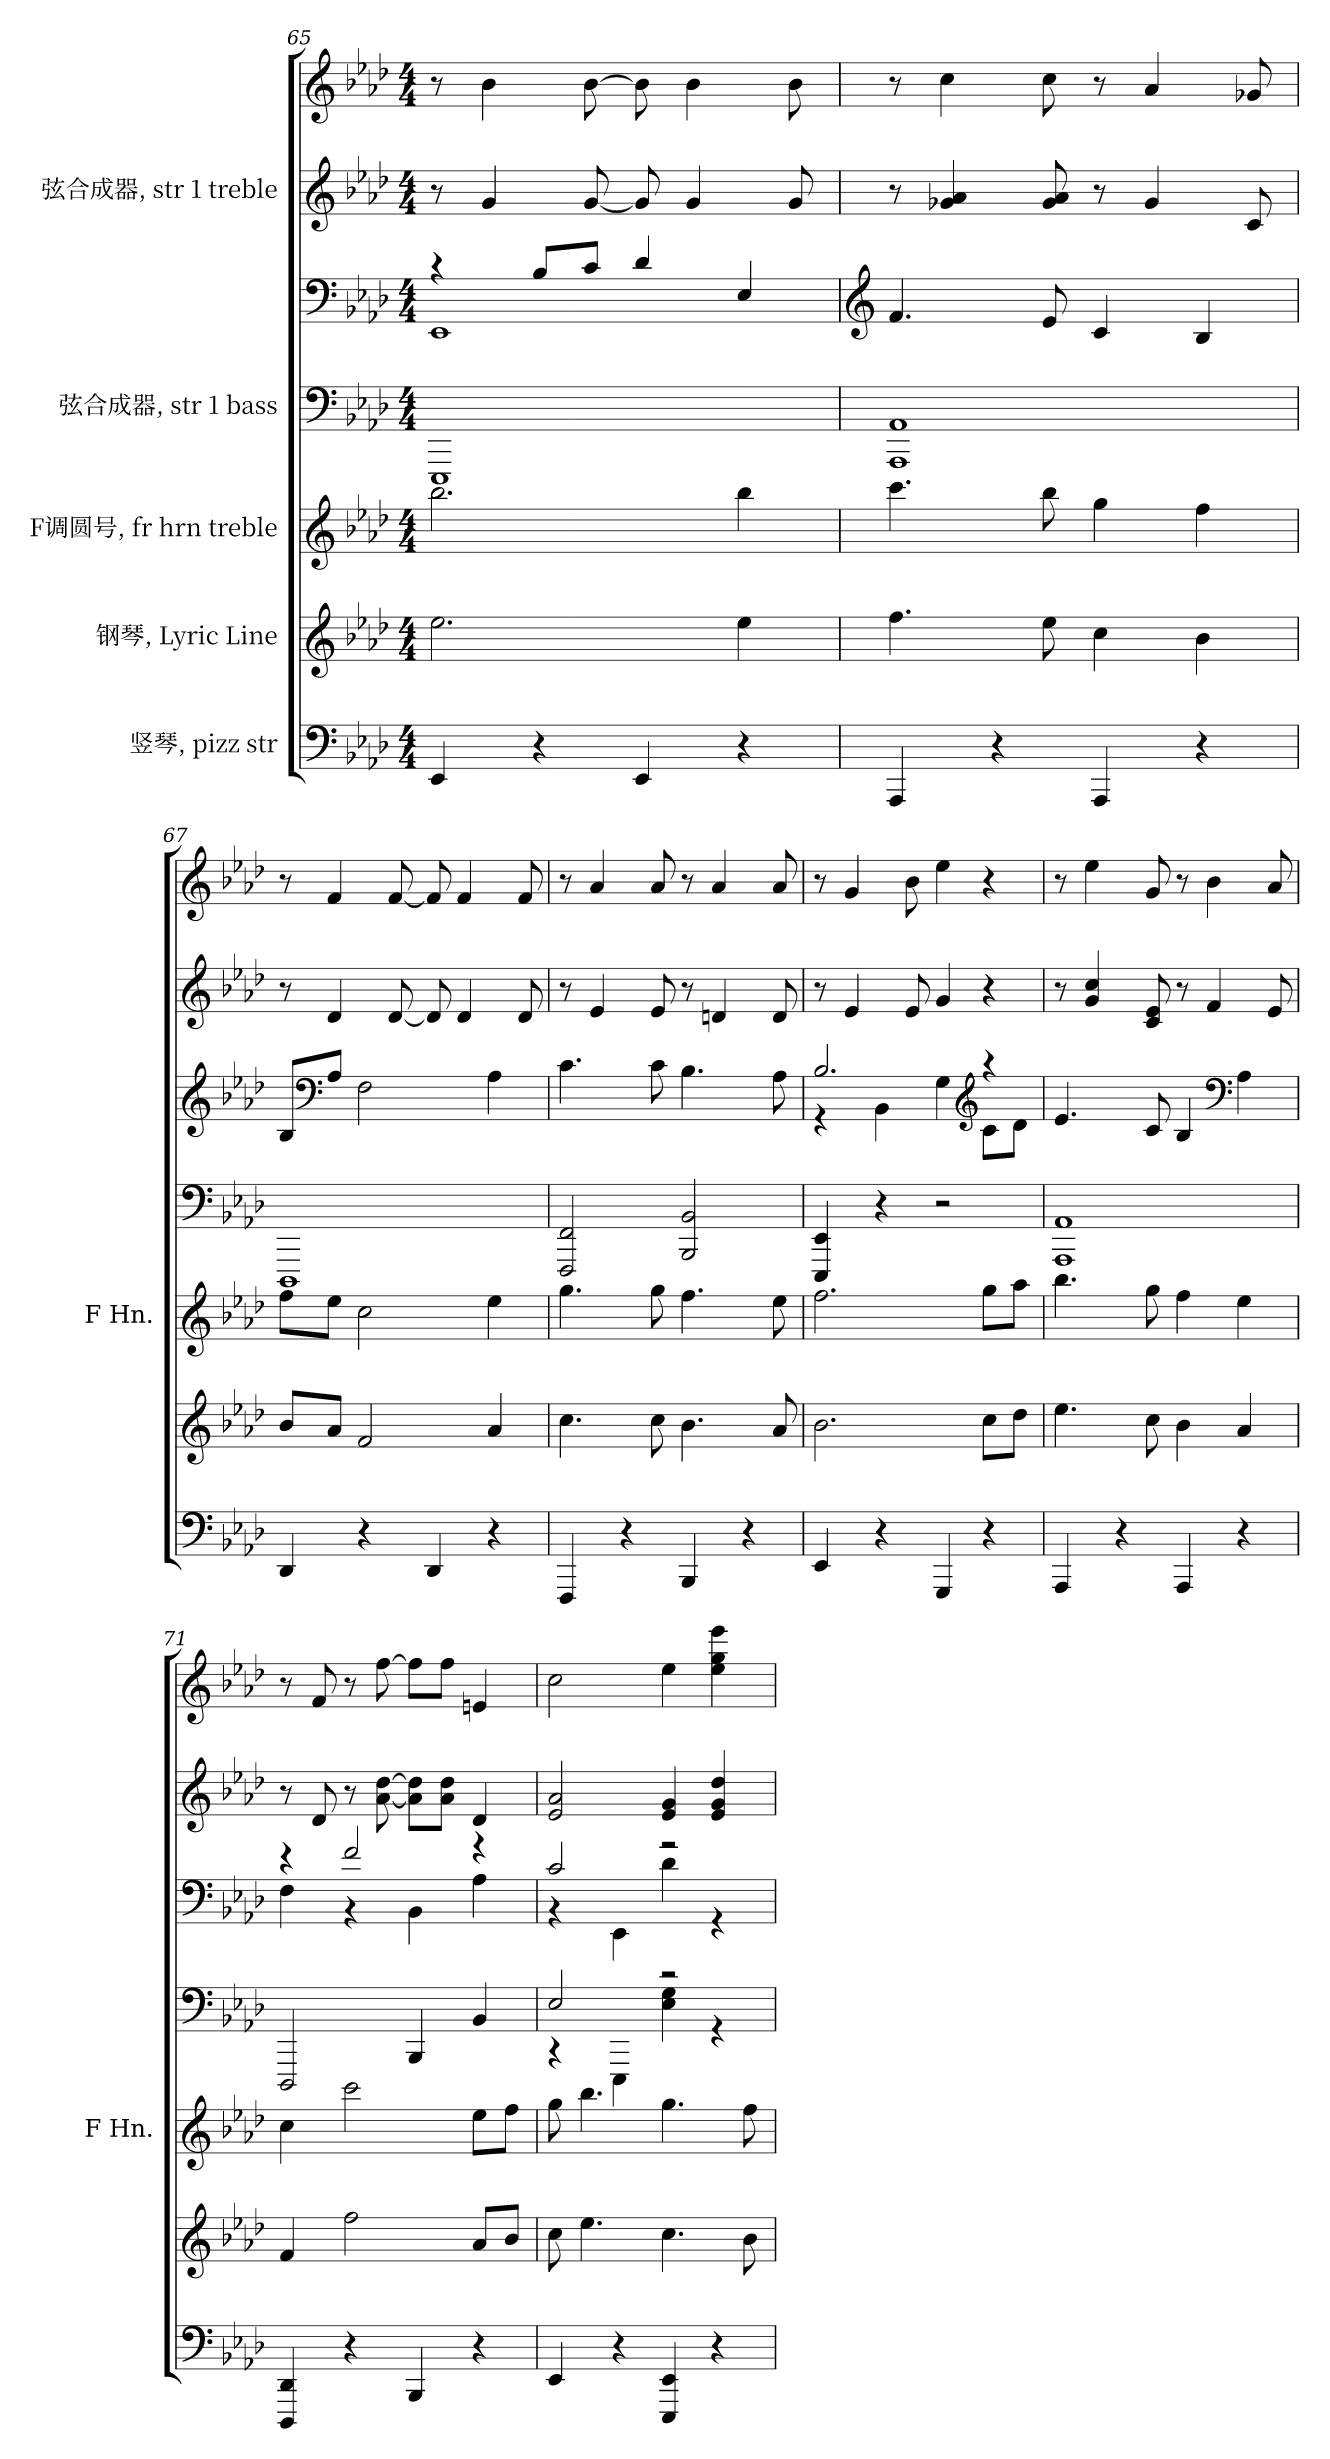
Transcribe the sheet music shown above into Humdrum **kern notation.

**kern	**kern	**kern	**kern	**kern	**kern	**kern
*part5	*part4	*part3	*part2	*part2	*part1	*part1
*staff7	*staff6	*staff5	*staff4	*staff3	*staff2	*staff1
*I"竖琴, pizz str	*I"钢琴, Lyric Line	*I"F调圆号, fr hrn treble	*I"弦合成器, str 1 bass	*	*I"弦合成器, str 1 treble	*
*	*	*I'F Hn.	*	*	*	*
*clefF4	*clefG2	*clefG2	*clefF4	*clefF4	*clefG2	*clefG2
*	*	*ITrd4c7	*	*	*	*
*k[b-e-a-d-]	*k[b-e-a-d-]	*k[b-e-a-d-g-]	*k[b-e-a-d-]	*k[b-e-a-d-]	*k[b-e-a-d-]	*k[b-e-a-d-]
*M4/4	*M4/4	*M4/4	*M4/4	*M4/4	*M4/4	*M4/4
=65	=65	=65	=65	=65	=65	=65
*	*	*	*	*^	*	*
4EE-/	2.ee-\	2.ee-\	1EEE-	4r	1EE-	8r	8r
.	.	.	.	.	.	4g/	4b-\
4r	.	.	.	8B-/L	.	.	.
.	.	.	.	8c/J	.	[8g/	[8b-\
4EE-/	.	.	.	4d-/	.	8g/]	8b-\]
.	.	.	.	.	.	4g/	4b-\
4r	4ee-\	4ee-\	.	4E-/	.	.	.
.	.	.	.	.	.	8g/	8b-\
*	*	*	*	*v	*v	*	*
!!LO:PB:g=z
=66	=66	=66	=66	=66	=66	=66
*	*	*	*	*clefG2	*	*
4AAA-/	4.ff\	4.ff\	1AAA- 1AA-	4.f/	8r	8r
.	.	.	.	.	4g-X/ 4a-/	4cc\
4r	.	.	.	.	.	.
.	8ee-\	8ee-\	.	8e-/	8g-/ 8a-/	8cc\
4AAA-/	4cc\	4cc\	.	4c/	8r	8r
.	.	.	.	.	4g-/	4a-/
4r	4b-\	4b-\	.	4B-/	.	.
.	.	.	.	.	8c/	8g-X/
=67	=67	=67	=67	=67	=67	=67
4DD-/	8b-/L	8b-\L	1DDD-	8B-/L	8r	8r
*	*	*	*	*clefF4	*	*
.	8a-/J	8a-\J	.	8A-/J	4d-/	4f/
4r	2f/	2f\	.	2F\	.	.
.	.	.	.	.	[8d-/	[8f/
4DD-/	.	.	.	.	8d-/]	8f/]
.	.	.	.	.	4d-/	4f/
4r	4a-/	4a-\	.	4A-\	.	.
.	.	.	.	.	8d-/	8f/
=68	=68	=68	=68	=68	=68	=68
4FFF/	4.cc\	4.cc\	2FFF/ 2FF/	4.c\	8r	8r
.	.	.	.	.	4e-/	4a-/
4r	.	.	.	.	.	.
.	8cc\	8cc\	.	8c\	8e-/	8a-/
4BBB-/	4.b-\	4.b-\	2BBB-/ 2BB-/	4.B-\	8r	8r
.	.	.	.	.	4dn/	4a-/
4r	.	.	.	.	.	.
.	8a-/	8a-\	.	8A-\	8d/	8a-/
=69	=69	=69	=69	=69	=69	=69
*	*	*	*	*^	*	*
4EE-/	2.b-\	2.b-\	4EEE-/ 4EE-/	2.B-/	4r	8r	8r
.	.	.	.	.	.	4e-/	4g/
4r	.	.	4r	.	4BB-\	.	.
.	.	.	.	.	.	8e-/	8b-\
4GGG/	.	.	2r	.	4G\	4g/	4ee-\
*	*	*	*	*clefG2	*	*	*
4r	8cc\L	8cc\L	.	4r	8c\L	4r	4r
.	8dd-\J	8dd-\J	.	.	8d-\J	.	.
*	*	*	*	*v	*v	*	*
!!LO:PB:g=z
=70	=70	=70	=70	=70	=70	=70
4AAA-/	4.ee-\	4.ee-\	1AAA- 1AA-	4.e-/	8r	8r
.	.	.	.	.	4g/ 4cc/	4ee-\
4r	.	.	.	.	.	.
.	8cc\	8cc\	.	8c/	8c/ 8e-/	8g/
4AAA-/	4b-\	4b-\	.	4B-/	8r	8r
.	.	.	.	.	4f/	4b-\
*	*	*	*	*clefF4	*	*
4r	4a-/	4a-\	.	4A-\	.	.
.	.	.	.	.	8e-/	8a-/
=71	=71	=71	=71	=71	=71	=71
*	*	*	*	*	*	*MM70
*	*	*	*	*^	*	*
4DDD-/ 4DD-/	4f/	4f\	2DDD-/	4r	4F\	8r	8r
.	.	.	.	.	.	8d-/	8f/
4r	2ff\	2ff\	.	2f/	4r	8r	8r
.	.	.	.	.	.	[8a-\ [8dd-\	[8ff\
4BBB-/	.	.	4BBB-/	.	4BB-\	8a-\] 8dd-\]L	8ff\L]
.	.	.	.	.	.	8a-\ 8dd-\J	8ff\J
4r	8a-/L	8a-\L	4BB-/	4r	4A-\	4d-/	4en/
.	8b-/J	8b-\J	.	.	.	.	.
=72	=72	=72	=72	=72	=72	=72	=72
*	*	*	*^	*	*	*	*
4EE-/	8cc\	8cc\	2E-/	4r	2c/	4r	2e-/ 2a-/	2cc\
.	4.ee-\	4.ee-\	.	.	.	.	.	.
4r	.	.	.	4EEE-\	.	4EE-\	.	.
4EEE-/ 4EE-/	4.cc\	4.cc\	2r	4E-\ 4G\	2r	4d-\	4e-/ 4g/	4ee-\
4r	.	.	.	4r	.	4r	4e-/ 4g/ 4dd-/	4ee-\ 4gg\ 4eee-\
.	8b-\	8b-\	.	.	.	.	.	.
*	*	*	*v	*v	*	*	*	*
*	*	*	*	*v	*v	*	*
=	=	=	=	=	=	=
*-	*-	*-	*-	*-	*-	*-
